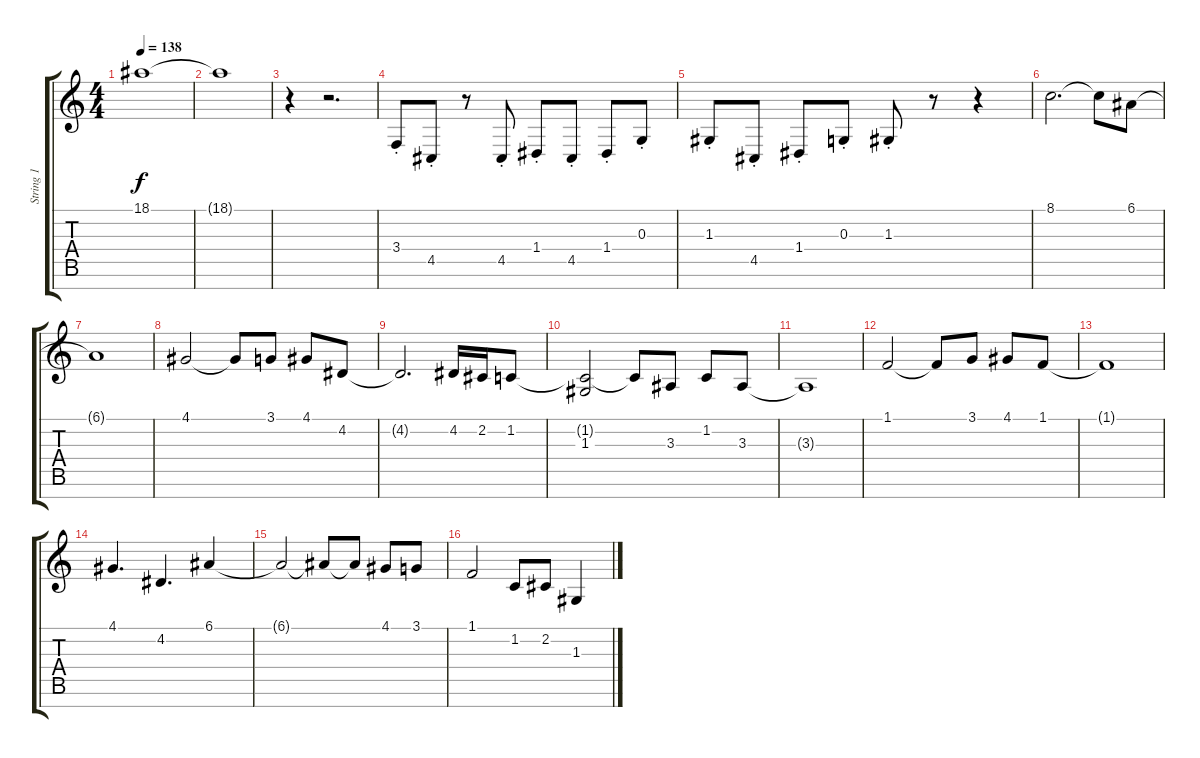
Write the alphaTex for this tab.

\track ("String 1" "String 1") {instrument stringensemble1}
\staff {score tabs}
\tuning (E4 B3 G3 D3 A2 E2 B1) {hide}
\ts (4 4)
\tempo 138
\clef g2
\ks c
18.1.1{dy f} |
18.1{t}.1 |
r.4 r.2{d} |
3.4{st}.8 4.5{st}.8 r.8 4.5{st}.8 1.4{st}.8 4.5{st}.8 1.4{st}.8 0.3{st}.8 |
1.3{st}.8 4.5{st}.8 1.4{st}.8 0.3{st}.8 1.3{st}.8 r.8 r.4 |
8.1.2{d} 8.1{t}.8 6.1.8 |
6.1{t}.1 |
4.1.2 4.1{t}.8 3.1.8 4.1.8 4.2.8 |
4.2{t}.2{d} 4.2.16 2.2.16 1.2.8 |
(1.2{t} 1.3).2 1.2{t}.8 3.3.8 1.2.8 3.3.8 |
3.3{t}.1 |
1.1.2 1.1{t}.8 3.1.8 4.1.8 1.1.8 |
1.1{t}.1 |
4.1.4{d} 4.2.4{d} 6.1.4 |
6.1{t}.2 6.1{t}.8 6.1{t}.8 4.1.8 3.1.8 |
1.1.2 1.2.8 2.2.8 1.3.4
